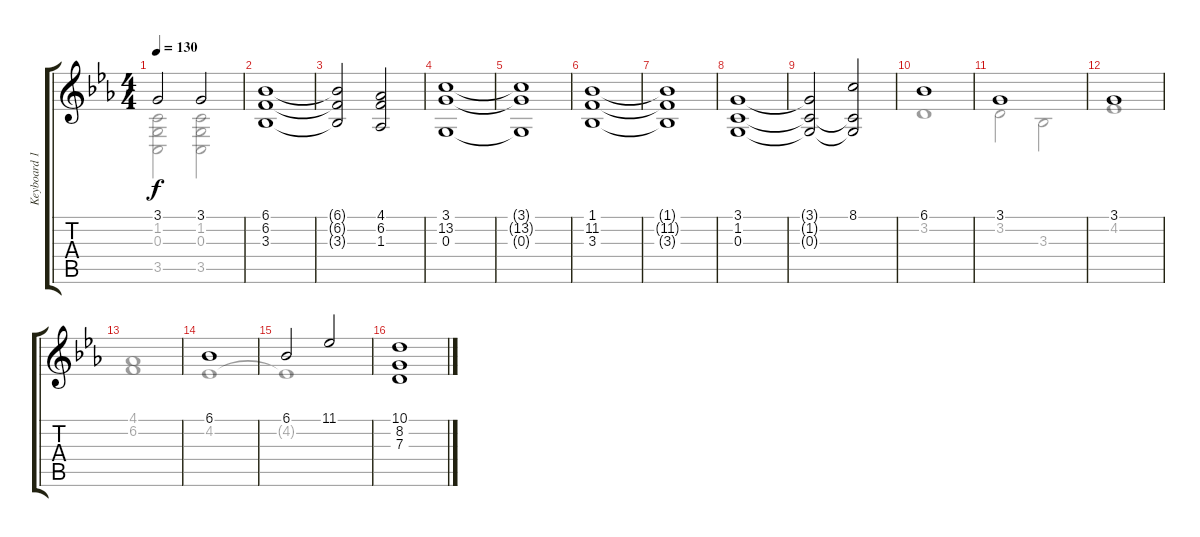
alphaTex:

\track ("Keyboard 1" "Keyboard 1") {instrument stringensemble1}
\staff {score tabs}
\tuning (E4 B3 G3 D3 A2 E2) {hide}
\voice
\ts (4 4)
\tempo 130
\clef g2
\ks cminor
3.1{t}.2{dy f} 3.1.2 |
(6.1 6.2 3.3).1 |
(6.1{t} 6.2{t} 3.3{t}).2 (4.1 6.2 1.3).2 |
(3.1 13.2 0.3).1 |
(3.1{t} 13.2{t} 0.3{t}).1 |
(1.1 11.2 3.3).1 |
(1.1{t} 11.2{t} 3.3{t}).1 |
(3.1 1.2 0.3).1 |
(3.1{t} 1.2{t} 0.3{t}).2 (8.1 1.2{t} 0.3{t}).2 |
6.1.1 |
3.1.1 |
3.1.1 |
|
6.1.1 |
6.1.2 11.1.2 |
(10.1 8.2 7.3).1
\voice
\clef g2
\ottava regular
\simile none
\ks cminor
(1.2{t} 0.3{t} 3.5{t}).2{dy f} (1.2 0.3 3.5).2 |
|
|
|
|
|
|
|
|
3.2.1 |
3.2.2 3.3.2 |
4.2.1 |
(4.1 6.2).1 |
4.2.1 |
4.2{t}.1 |
